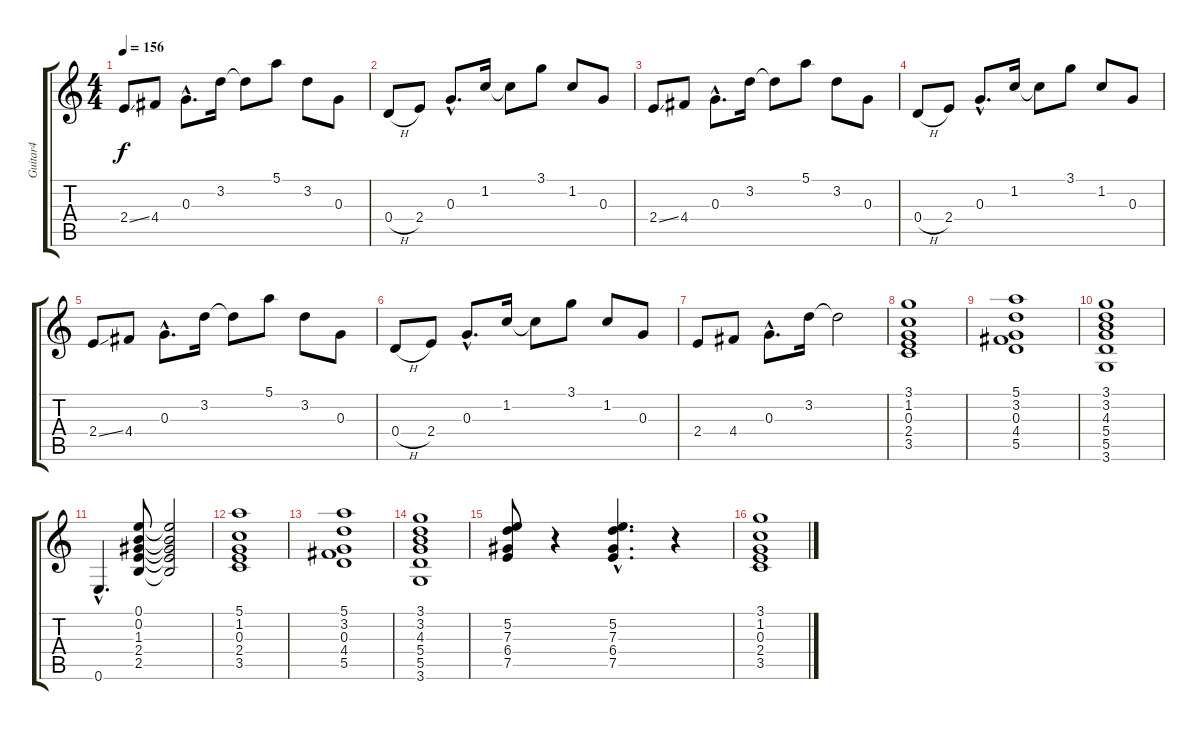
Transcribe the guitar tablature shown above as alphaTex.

\track ("Guitar4" "Guitar4") {instrument acousticguitarsteel}
\staff {score tabs}
\tuning (E4 B3 G3 D3 A2 E2) {hide}
\ts (4 4)
\tempo 156
\clef g2
\ks c
2.4{ss}.8{dy f} 4.4.8 0.3{hac}.8{d} 3.2.16 3.2{t}.8 5.1.8 3.2.8 0.3.8 |
0.4{h}.8 2.4.8 0.3{hac}.8{d} 1.2.16 1.2{t}.8 3.1.8 1.2.8 0.3.8 |
2.4{ss}.8 4.4.8 0.3{hac}.8{d} 3.2.16 3.2{t}.8 5.1.8 3.2.8 0.3.8 |
0.4{h}.8 2.4.8 0.3{hac}.8{d} 1.2.16 1.2{t}.8 3.1.8 1.2.8 0.3.8 |
2.4{ss}.8 4.4.8 0.3{hac}.8{d} 3.2.16 3.2{t}.8 5.1.8 3.2.8 0.3.8 |
0.4{h}.8 2.4.8 0.3{hac}.8{d} 1.2.16 1.2{t}.8 3.1.8 1.2.8 0.3.8 |
2.4.8 4.4.8 0.3{hac}.8{d} 3.2.16 3.2{t}.2 |
(3.1 1.2 0.3 2.4 3.5).1 |
(5.1 3.2 0.3 4.4 5.5).1 |
(3.1 3.2 4.3 5.4 5.5 3.6).1 |
0.6{hac}.4{d} (0.1 0.2 1.3 2.4 2.5).8 (0.1{t} 0.2{t} 1.3{t} 2.4{t} 2.5{t}).2 |
(5.1 1.2 0.3 2.4 3.5).1 |
(5.1 3.2 0.3 4.4 5.5).1 |
(3.1 3.2 4.3 5.4 5.5 3.6).1 |
(5.2 7.3 6.4 7.5).8 r.4 (5.2{hac} 7.3{hac} 6.4{hac} 7.5{hac}).4{d} r.4 |
(3.1 1.2 0.3 2.4 3.5).1
